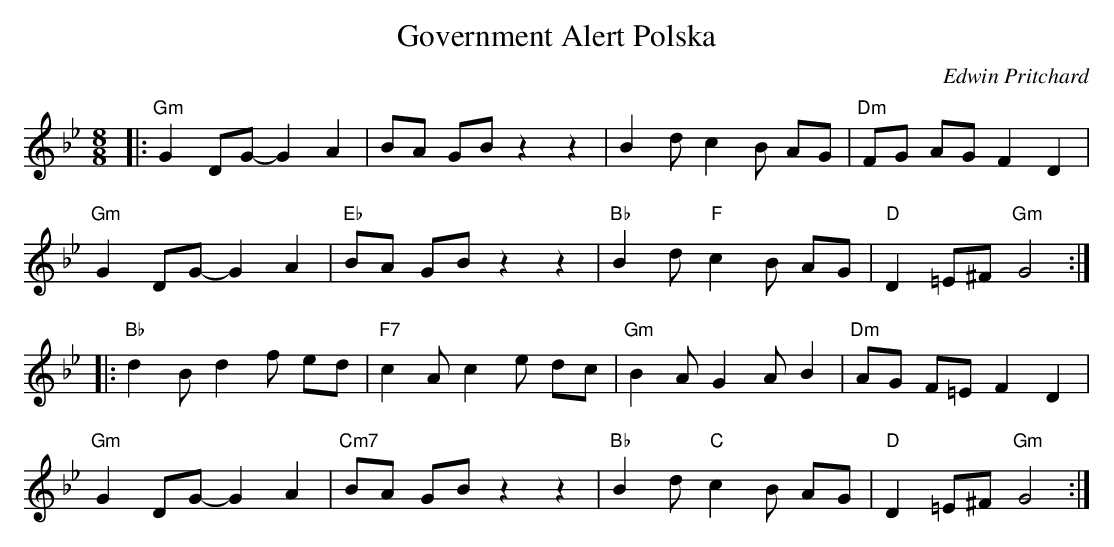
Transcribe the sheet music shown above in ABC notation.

X:1
T:Government Alert Polska
C:Edwin Pritchard
L:1/4
M:8/8
K:Bb
V:1
|: "Gm" G D/G/- G A | B/A/ G/B/ z z | B d/ c B/ A/G/ | "Dm" F/G/ A/G/ F D |
"Gm" G D/G/- G A | "Eb" B/A/ G/B/ z z | "Bb" B d/ "F" c B/ A/G/ | "D" D =E/^F/ "Gm" G2 :|
|:"Bb" d B/ d f/ e/d/ | "F7" c A/ c e/ d/c/ | "Gm" B A/ G A/ B | "Dm" A/G/ F/=E/ F D |
"Gm" G D/G/- G A | "Cm7" B/A/ G/B/ z z | "Bb" B d/ "C" c B/ A/G/ | "D" D =E/^F/ "Gm" G2 :|
